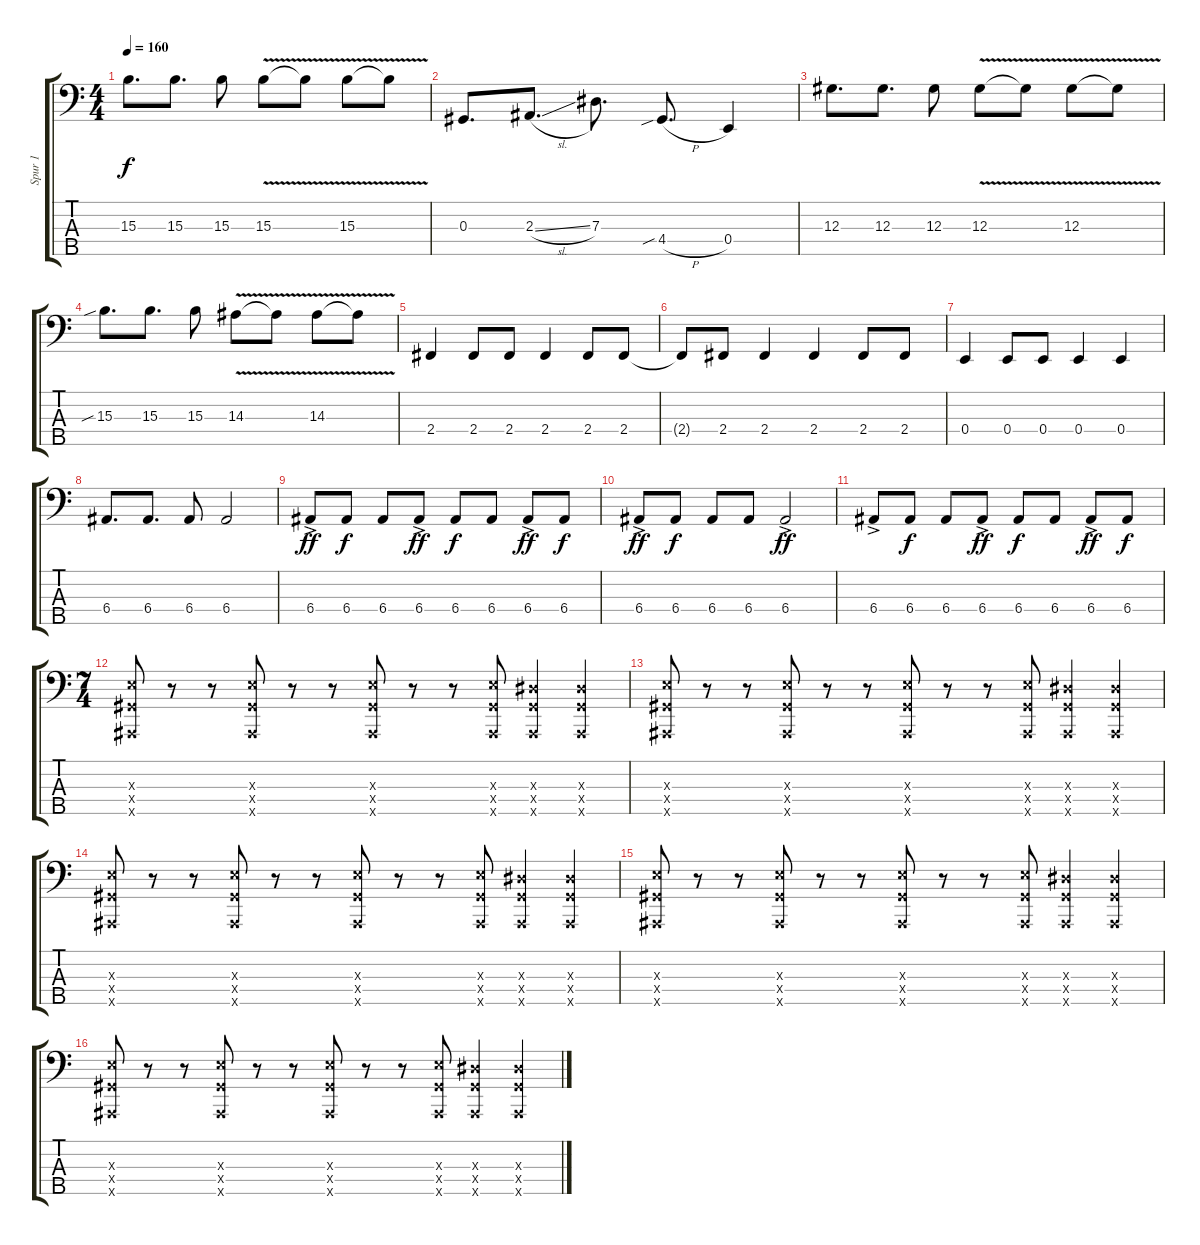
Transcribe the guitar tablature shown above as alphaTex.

\track ("Spur 1" "Spur 1") {instrument slapbass2}
\staff {score tabs}
\tuning (Gb2 Db2 Ab1 E1 Bb0) {hide}
\ts (4 4)
\tempo 160
\clef f4
\ks c
15.3.8{d dy f} 15.3.8{d} 15.3.8 15.3{v}.8 15.3{t}.8 15.3{v}.8 15.3{t}.8 |
0.3.8{d} 2.3{sl}.8{d} 7.3.8{d} 4.4{sib h}.8{d} 0.4.4 |
12.3.8{d} 12.3.8{d} 12.3.8 12.3{v}.8 12.3{t}.8 12.3{v}.8 12.3{t}.8 |
15.3{sib}.8{d} 15.3.8{d} 15.3.8 14.3{v}.8 14.3{t}.8 14.3{v}.8 14.3{t}.8 |
2.4.4 2.4.8 2.4.8 2.4.4 2.4.8 2.4.8 |
2.4{t}.8 2.4.8 2.4.4 2.4.4 2.4.8 2.4.8 |
0.4.4 0.4.8 0.4.8 0.4.4 0.4.4 |
6.4.8{d} 6.4.8{d} 6.4.8 6.4.2 |
6.4{ac}.8{dy ff} 6.4.8{dy f} 6.4.8 6.4{ac}.8{dy ff} 6.4.8{dy f} 6.4.8 6.4{ac}.8{dy ff} 6.4.8{dy f} |
6.4{ac}.8{dy ff} 6.4.8{dy f} 6.4.8 6.4.8 6.4{ac}.2{dy ff} |
6.4{ac}.8 6.4.8{dy f} 6.4.8 6.4{ac}.8{dy ff} 6.4.8{dy f} 6.4.8 6.4{ac}.8{dy ff} 6.4.8{dy f} |
\ts (7 4)
(0.3{x} 12.4{x} 0.5{x}).8 r.8 r.8 (0.3{x} 12.4{x} 0.5{x}).8 r.8 r.8 (0.3{x} 12.4{x} 0.5{x}).8 r.8 r.8 (0.3{x} 12.4{x} 0.5{x}).8 (0.3{x} 11.4{x} 0.5{x}).4 (0.3{x} 11.4{x} 0.5{x}).4 |
(0.3{x} 12.4{x} 0.5{x}).8 r.8 r.8 (0.3{x} 12.4{x} 0.5{x}).8 r.8 r.8 (0.3{x} 12.4{x} 0.5{x}).8 r.8 r.8 (0.3{x} 12.4{x} 0.5{x}).8 (0.3{x} 11.4{x} 0.5{x}).4 (0.3{x} 11.4{x} 0.5{x}).4 |
(0.3{x} 12.4{x} 0.5{x}).8 r.8 r.8 (0.3{x} 12.4{x} 0.5{x}).8 r.8 r.8 (0.3{x} 12.4{x} 0.5{x}).8 r.8 r.8 (0.3{x} 12.4{x} 0.5{x}).8 (0.3{x} 11.4{x} 0.5{x}).4 (0.3{x} 11.4{x} 0.5{x}).4 |
(0.3{x} 12.4{x} 0.5{x}).8 r.8 r.8 (0.3{x} 12.4{x} 0.5{x}).8 r.8 r.8 (0.3{x} 12.4{x} 0.5{x}).8 r.8 r.8 (0.3{x} 12.4{x} 0.5{x}).8 (0.3{x} 11.4{x} 0.5{x}).4 (0.3{x} 11.4{x} 0.5{x}).4 |
(0.3{x} 12.4{x} 0.5{x}).8 r.8 r.8 (0.3{x} 12.4{x} 0.5{x}).8 r.8 r.8 (0.3{x} 12.4{x} 0.5{x}).8 r.8 r.8 (0.3{x} 12.4{x} 0.5{x}).8 (0.3{x} 11.4{x} 0.5{x}).4 (0.3{x} 11.4{x} 0.5{x}).4
